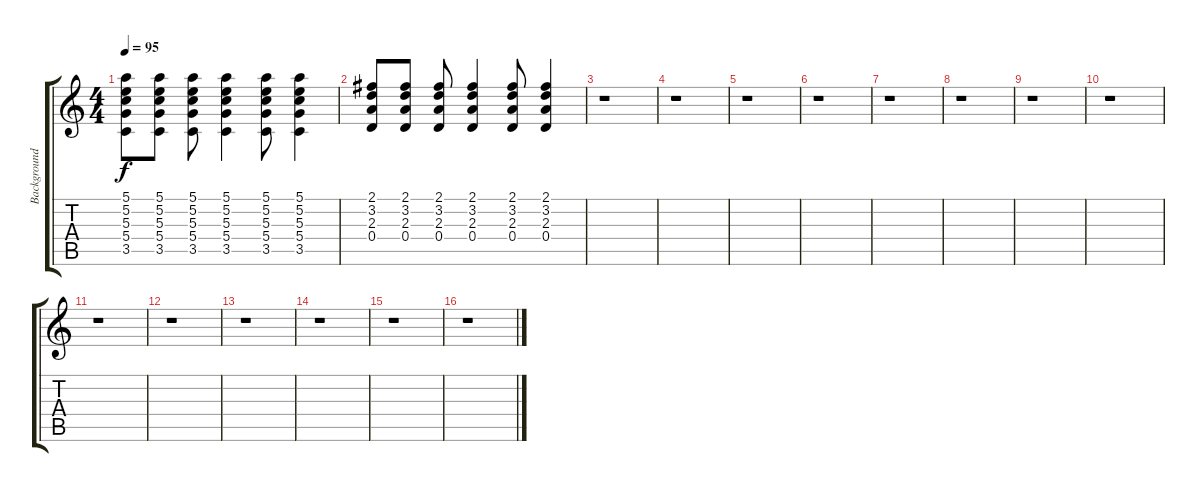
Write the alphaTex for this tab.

\track ("Background guitar (refr.)" "Background") {instrument electricguitarclean}
\staff {score tabs}
\tuning (E4 B3 G3 D3 A2 E2) {hide}
\ts (4 4)
\tempo 95
\clef g2
\ks c
(5.1 5.2 5.3 5.4 3.5).8{dy f} (5.1 5.2 5.3 5.4 3.5).8 (5.1 5.2 5.3 5.4 3.5).8 (5.1 5.2 5.3 5.4 3.5).4 (5.1 5.2 5.3 5.4 3.5).8 (5.1 5.2 5.3 5.4 3.5).4 |
(2.1 3.2 2.3 0.4).8 (2.1 3.2 2.3 0.4).8 (2.1 3.2 2.3 0.4).8 (2.1 3.2 2.3 0.4).4 (2.1 3.2 2.3 0.4).8 (2.1 3.2 2.3 0.4).4 |
r.1 |
r.1 |
r.1 |
r.1 |
r.1 |
r.1 |
r.1 |
r.1 |
r.1 |
r.1 |
r.1 |
r.1 |
r.1 |
r.1
